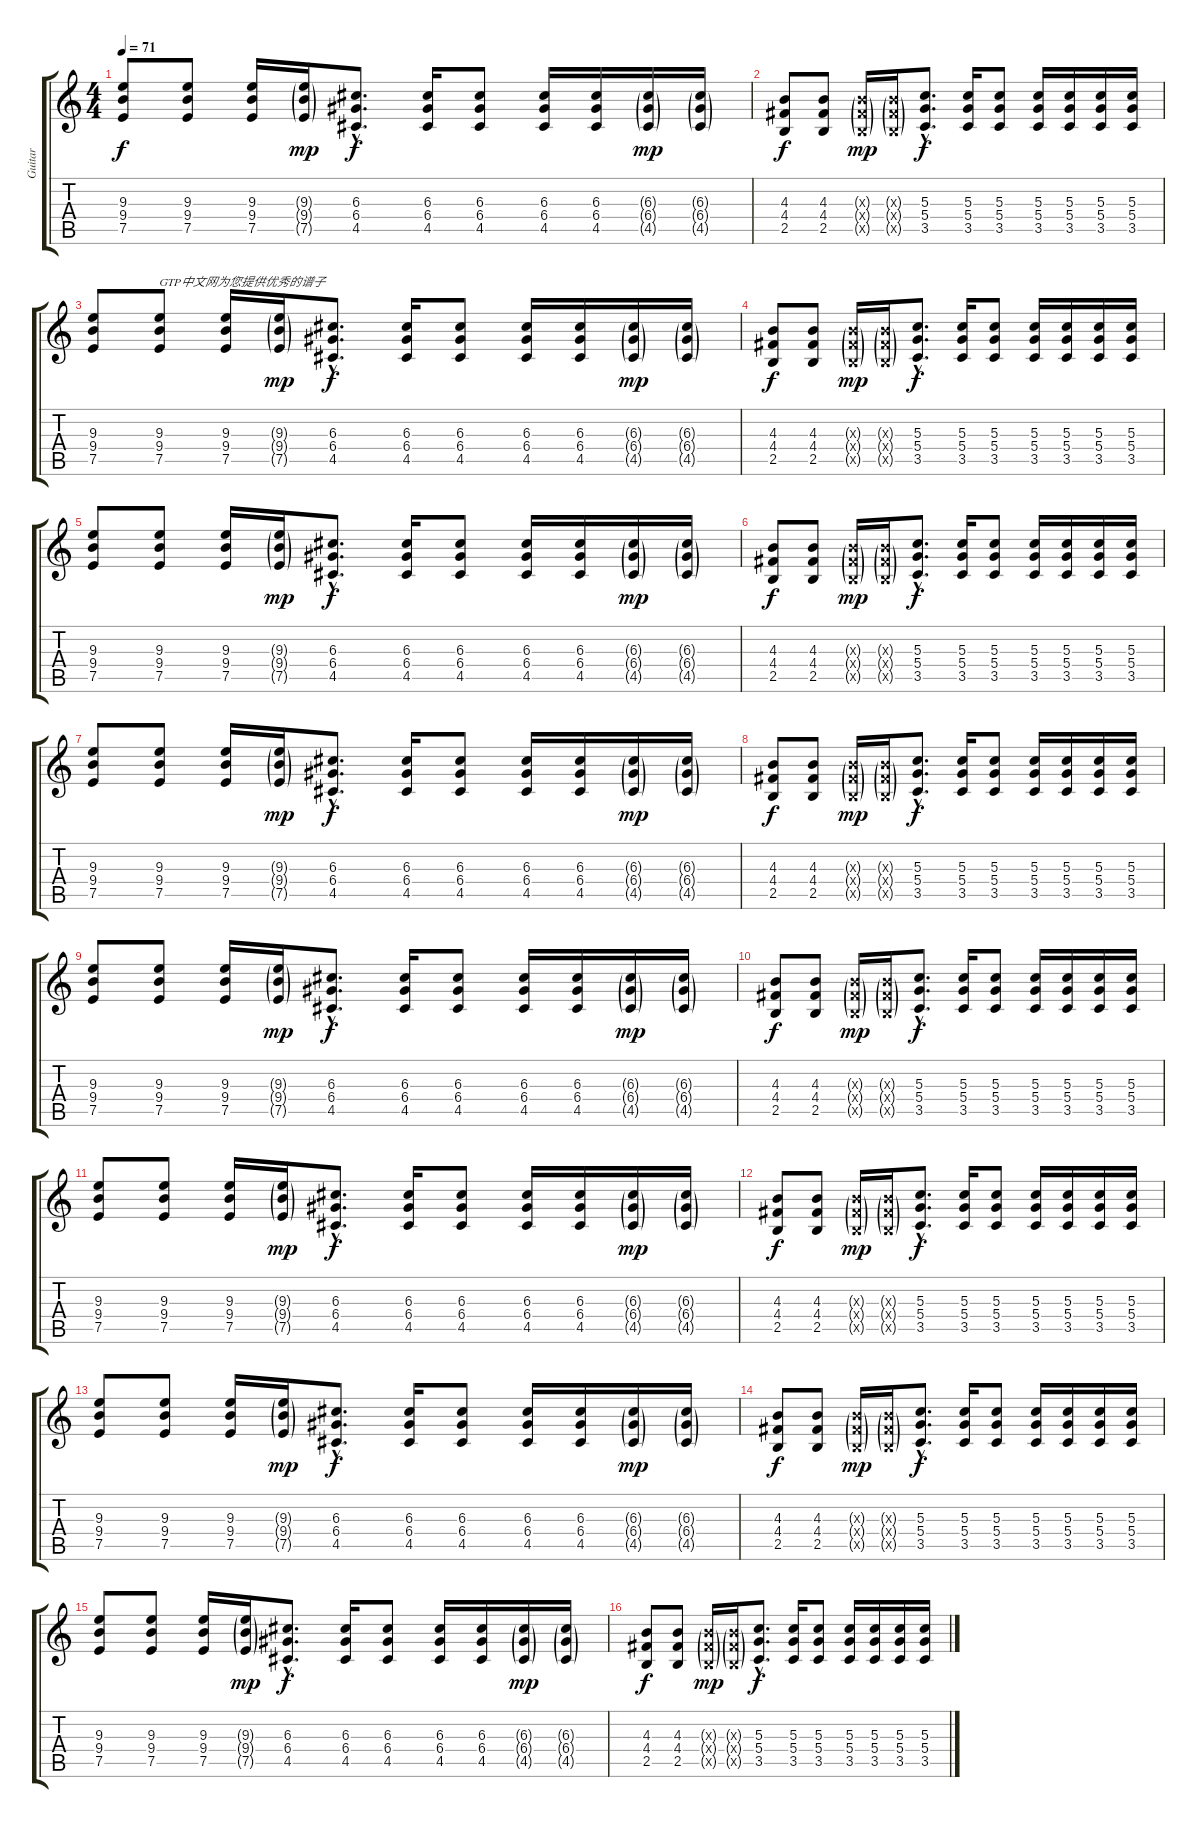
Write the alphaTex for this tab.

\track ("Guitar" "Guitar") {instrument acousticguitarsteel}
\staff {score tabs}
\tuning (E4 B3 G3 D3 A2 E2) {hide}
\ts (4 4)
\tempo 71
\clef g2
\ks c
(9.3 9.4 7.5).8{dy f instrument acousticguitarsteel} (9.3 9.4 7.5).8 (9.3 9.4 7.5).16 (9.3{g} 9.4{g} 7.5{g}).16{dy mp} (6.3{hac} 6.4{hac} 4.5{hac}).8{d dy f} (6.3 6.4 4.5).16 (6.3 6.4 4.5).8 (6.3 6.4 4.5).16 (6.3 6.4 4.5).16 (6.3{g} 6.4{g} 4.5{g}).16{dy mp} (6.3{g} 6.4{g} 4.5{g}).16 |
(4.3 4.4 2.5).8{dy f} (4.3 4.4 2.5).8 (4.3{g x} 4.4{g x} 2.5{g x}).16{dy mp} (4.3{g x} 4.4{g x} 2.5{g x}).16 (5.3{hac} 5.4{hac} 3.5{hac}).8{d dy f} (5.3 5.4 3.5).16 (5.3 5.4 3.5).8 (5.3 5.4 3.5).16 (5.3 5.4 3.5).16 (5.3 5.4 3.5).16 (5.3 5.4 3.5).16 |
(9.3 9.4 7.5).8 (9.3 9.4 7.5).8{txt "GTP中文网为您提供优秀的谱子"} (9.3 9.4 7.5).16 (9.3{g} 9.4{g} 7.5{g}).16{dy mp} (6.3{hac} 6.4{hac} 4.5{hac}).8{d dy f} (6.3 6.4 4.5).16 (6.3 6.4 4.5).8 (6.3 6.4 4.5).16 (6.3 6.4 4.5).16 (6.3{g} 6.4{g} 4.5{g}).16{dy mp} (6.3{g} 6.4{g} 4.5{g}).16 |
(4.3 4.4 2.5).8{dy f} (4.3 4.4 2.5).8 (4.3{g x} 4.4{g x} 2.5{g x}).16{dy mp} (4.3{g x} 4.4{g x} 2.5{g x}).16 (5.3{hac} 5.4{hac} 3.5{hac}).8{d dy f} (5.3 5.4 3.5).16 (5.3 5.4 3.5).8 (5.3 5.4 3.5).16 (5.3 5.4 3.5).16 (5.3 5.4 3.5).16 (5.3 5.4 3.5).16 |
(9.3 9.4 7.5).8 (9.3 9.4 7.5).8 (9.3 9.4 7.5).16 (9.3{g} 9.4{g} 7.5{g}).16{dy mp} (6.3{hac} 6.4{hac} 4.5{hac}).8{d dy f} (6.3 6.4 4.5).16 (6.3 6.4 4.5).8 (6.3 6.4 4.5).16 (6.3 6.4 4.5).16 (6.3{g} 6.4{g} 4.5{g}).16{dy mp} (6.3{g} 6.4{g} 4.5{g}).16 |
(4.3 4.4 2.5).8{dy f} (4.3 4.4 2.5).8 (4.3{g x} 4.4{g x} 2.5{g x}).16{dy mp} (4.3{g x} 4.4{g x} 2.5{g x}).16 (5.3{hac} 5.4{hac} 3.5{hac}).8{d dy f} (5.3 5.4 3.5).16 (5.3 5.4 3.5).8 (5.3 5.4 3.5).16 (5.3 5.4 3.5).16 (5.3 5.4 3.5).16 (5.3 5.4 3.5).16 |
(9.3 9.4 7.5).8 (9.3 9.4 7.5).8 (9.3 9.4 7.5).16 (9.3{g} 9.4{g} 7.5{g}).16{dy mp} (6.3{hac} 6.4{hac} 4.5{hac}).8{d dy f} (6.3 6.4 4.5).16 (6.3 6.4 4.5).8 (6.3 6.4 4.5).16 (6.3 6.4 4.5).16 (6.3{g} 6.4{g} 4.5{g}).16{dy mp} (6.3{g} 6.4{g} 4.5{g}).16 |
(4.3 4.4 2.5).8{dy f} (4.3 4.4 2.5).8 (4.3{g x} 4.4{g x} 2.5{g x}).16{dy mp} (4.3{g x} 4.4{g x} 2.5{g x}).16 (5.3{hac} 5.4{hac} 3.5{hac}).8{d dy f} (5.3 5.4 3.5).16 (5.3 5.4 3.5).8 (5.3 5.4 3.5).16 (5.3 5.4 3.5).16 (5.3 5.4 3.5).16 (5.3 5.4 3.5).16 |
(9.3 9.4 7.5).8 (9.3 9.4 7.5).8 (9.3 9.4 7.5).16 (9.3{g} 9.4{g} 7.5{g}).16{dy mp} (6.3{hac} 6.4{hac} 4.5{hac}).8{d dy f} (6.3 6.4 4.5).16 (6.3 6.4 4.5).8 (6.3 6.4 4.5).16 (6.3 6.4 4.5).16 (6.3{g} 6.4{g} 4.5{g}).16{dy mp} (6.3{g} 6.4{g} 4.5{g}).16 |
(4.3 4.4 2.5).8{dy f} (4.3 4.4 2.5).8 (4.3{g x} 4.4{g x} 2.5{g x}).16{dy mp} (4.3{g x} 4.4{g x} 2.5{g x}).16 (5.3{hac} 5.4{hac} 3.5{hac}).8{d dy f} (5.3 5.4 3.5).16 (5.3 5.4 3.5).8 (5.3 5.4 3.5).16 (5.3 5.4 3.5).16 (5.3 5.4 3.5).16 (5.3 5.4 3.5).16 |
(9.3 9.4 7.5).8 (9.3 9.4 7.5).8 (9.3 9.4 7.5).16 (9.3{g} 9.4{g} 7.5{g}).16{dy mp} (6.3{hac} 6.4{hac} 4.5{hac}).8{d dy f} (6.3 6.4 4.5).16 (6.3 6.4 4.5).8 (6.3 6.4 4.5).16 (6.3 6.4 4.5).16 (6.3{g} 6.4{g} 4.5{g}).16{dy mp} (6.3{g} 6.4{g} 4.5{g}).16 |
(4.3 4.4 2.5).8{dy f} (4.3 4.4 2.5).8 (4.3{g x} 4.4{g x} 2.5{g x}).16{dy mp} (4.3{g x} 4.4{g x} 2.5{g x}).16 (5.3{hac} 5.4{hac} 3.5{hac}).8{d dy f} (5.3 5.4 3.5).16 (5.3 5.4 3.5).8 (5.3 5.4 3.5).16 (5.3 5.4 3.5).16 (5.3 5.4 3.5).16 (5.3 5.4 3.5).16 |
(9.3 9.4 7.5).8 (9.3 9.4 7.5).8 (9.3 9.4 7.5).16 (9.3{g} 9.4{g} 7.5{g}).16{dy mp} (6.3{hac} 6.4{hac} 4.5{hac}).8{d dy f} (6.3 6.4 4.5).16 (6.3 6.4 4.5).8 (6.3 6.4 4.5).16 (6.3 6.4 4.5).16 (6.3{g} 6.4{g} 4.5{g}).16{dy mp} (6.3{g} 6.4{g} 4.5{g}).16 |
(4.3 4.4 2.5).8{dy f} (4.3 4.4 2.5).8 (4.3{g x} 4.4{g x} 2.5{g x}).16{dy mp} (4.3{g x} 4.4{g x} 2.5{g x}).16 (5.3{hac} 5.4{hac} 3.5{hac}).8{d dy f} (5.3 5.4 3.5).16 (5.3 5.4 3.5).8 (5.3 5.4 3.5).16 (5.3 5.4 3.5).16 (5.3 5.4 3.5).16 (5.3 5.4 3.5).16 |
(9.3 9.4 7.5).8 (9.3 9.4 7.5).8 (9.3 9.4 7.5).16 (9.3{g} 9.4{g} 7.5{g}).16{dy mp} (6.3{hac} 6.4{hac} 4.5{hac}).8{d dy f} (6.3 6.4 4.5).16 (6.3 6.4 4.5).8 (6.3 6.4 4.5).16 (6.3 6.4 4.5).16 (6.3{g} 6.4{g} 4.5{g}).16{dy mp} (6.3{g} 6.4{g} 4.5{g}).16 |
(4.3 4.4 2.5).8{dy f} (4.3 4.4 2.5).8 (4.3{g x} 4.4{g x} 2.5{g x}).16{dy mp} (4.3{g x} 4.4{g x} 2.5{g x}).16 (5.3{hac} 5.4{hac} 3.5{hac}).8{d dy f} (5.3 5.4 3.5).16 (5.3 5.4 3.5).8 (5.3 5.4 3.5).16 (5.3 5.4 3.5).16 (5.3 5.4 3.5).16 (5.3 5.4 3.5).16
